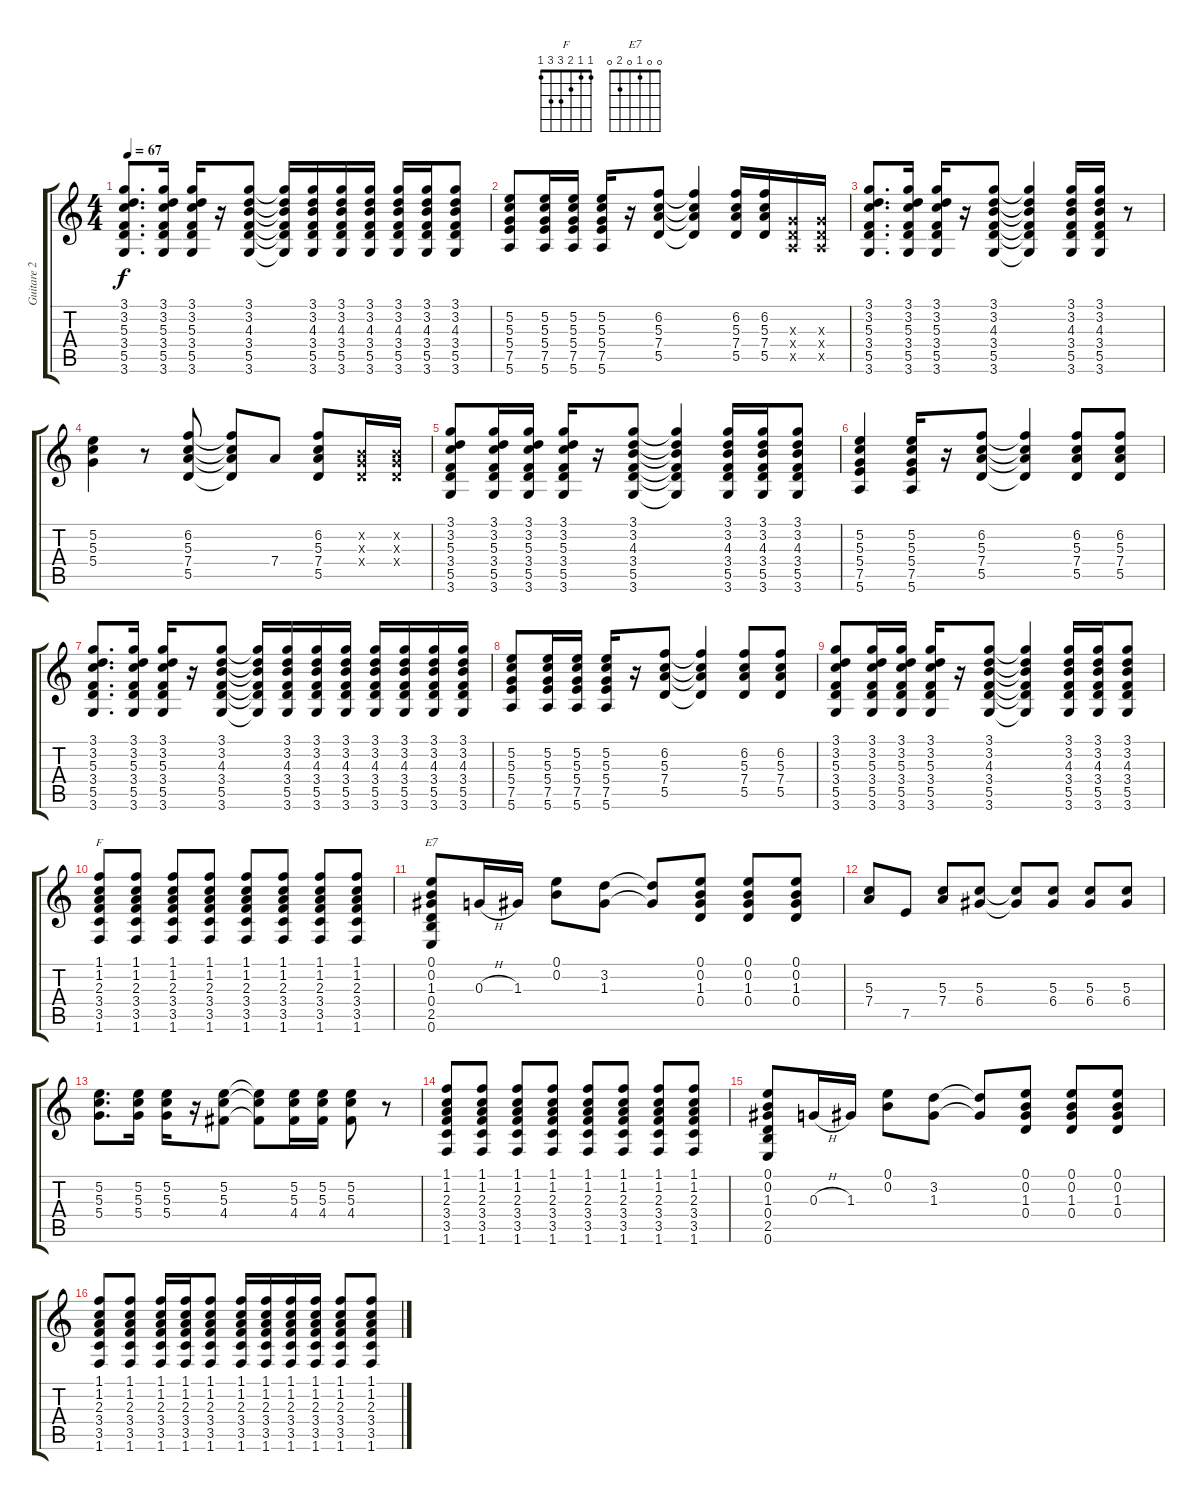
\track ("Guitare 2" "Guitare 2") {instrument acousticguitarsteel}
\staff {score tabs}
\tuning (E4 B3 G3 D3 A2 E2) {hide}
\chord ("F" 1 1 2 3 3 1)
\chord ("E7" 0 0 1 0 2 0)
\ts (4 4)
\tempo 67
\clef g2
\ks c
(3.1 3.2 5.3 3.4 5.5 3.6).8{d dy f} (3.1 3.2 5.3 3.4 5.5 3.6).16 (3.1 3.2 5.3 3.4 5.5 3.6).16 r.16 (3.1 3.2 4.3 3.4 5.5 3.6).8 (3.1{t} 3.2{t} 4.3{t} 3.4{t} 5.5{t} 3.6{t}).16 (3.1 3.2 4.3 3.4 5.5 3.6).16 (3.1 3.2 4.3 3.4 5.5 3.6).16 (3.1 3.2 4.3 3.4 5.5 3.6).16 (3.1 3.2 4.3 3.4 5.5 3.6).16 (3.1 3.2 4.3 3.4 5.5 3.6).16 (3.1 3.2 4.3 3.4 5.5 3.6).8 |
(5.2 5.3 5.4 7.5 5.6).8 (5.2 5.3 5.4 7.5 5.6).16 (5.2 5.3 5.4 7.5 5.6).16 (5.2 5.3 5.4 7.5 5.6).16 r.16 (6.2 5.3 7.4 5.5).8 (6.2{t} 5.3{t} 7.4{t} 5.5{t}).4 (6.2 5.3 7.4 5.5).16 (6.2 5.3 7.4 5.5).16 (0.3{x} 0.4{x} 0.5{x}).16 (0.3{x} 0.4{x} 0.5{x}).16 |
(3.1 3.2 5.3 3.4 5.5 3.6).8{d} (3.1 3.2 5.3 3.4 5.5 3.6).16 (3.1 3.2 5.3 3.4 5.5 3.6).16 r.16 (3.1 3.2 4.3 3.4 5.5 3.6).8 (3.1{t} 3.2{t} 4.3{t} 3.4{t} 5.5{t} 3.6{t}).4 (3.1 3.2 4.3 3.4 5.5 3.6).16 (3.1 3.2 4.3 3.4 5.5 3.6).16 r.8 |
(5.2 5.3 5.4).4 r.8 (6.2 5.3 7.4 5.5).8 (6.2{t} 5.3{t} 7.4{t} 5.5{t}).8 7.4.8 (6.2 5.3 7.4 5.5).8 (0.2{x} 0.3{x} 0.4{x}).16 (0.2{x} 0.3{x} 0.4{x}).16 |
(3.1 3.2 5.3 3.4 5.5 3.6).8 (3.1 3.2 5.3 3.4 5.5 3.6).16 (3.1 3.2 5.3 3.4 5.5 3.6).16 (3.1 3.2 5.3 3.4 5.5 3.6).16 r.16 (3.1 3.2 4.3 3.4 5.5 3.6).8 (3.1{t} 3.2{t} 4.3{t} 3.4{t} 5.5{t} 3.6{t}).4 (3.1 3.2 4.3 3.4 5.5 3.6).16 (3.1 3.2 4.3 3.4 5.5 3.6).16 (3.1 3.2 4.3 3.4 5.5 3.6).8 |
(5.2 5.3 5.4 7.5 5.6).4 (5.2 5.3 5.4 7.5 5.6).16 r.16 (6.2 5.3 7.4 5.5).8 (6.2{t} 5.3{t} 7.4{t} 5.5{t}).4 (6.2 5.3 7.4 5.5).8 (6.2 5.3 7.4 5.5).8 |
(3.1 3.2 5.3 3.4 5.5 3.6).8{d} (3.1 3.2 5.3 3.4 5.5 3.6).16 (3.1 3.2 5.3 3.4 5.5 3.6).16 r.16 (3.1 3.2 4.3 3.4 5.5 3.6).8 (3.1{t} 3.2{t} 4.3{t} 3.4{t} 5.5{t} 3.6{t}).16 (3.1 3.2 4.3 3.4 5.5 3.6).16 (3.1 3.2 4.3 3.4 5.5 3.6).16 (3.1 3.2 4.3 3.4 5.5 3.6).16 (3.1 3.2 4.3 3.4 5.5 3.6).16 (3.1 3.2 4.3 3.4 5.5 3.6).16 (3.1 3.2 4.3 3.4 5.5 3.6).16 (3.1 3.2 4.3 3.4 5.5 3.6).16 |
(5.2 5.3 5.4 7.5 5.6).8 (5.2 5.3 5.4 7.5 5.6).16 (5.2 5.3 5.4 7.5 5.6).16 (5.2 5.3 5.4 7.5 5.6).16 r.16 (6.2 5.3 7.4 5.5).8 (6.2{t} 5.3{t} 7.4{t} 5.5{t}).4 (6.2 5.3 7.4 5.5).8 (6.2 5.3 7.4 5.5).8 |
(3.1 3.2 5.3 3.4 5.5 3.6).8 (3.1 3.2 5.3 3.4 5.5 3.6).16 (3.1 3.2 5.3 3.4 5.5 3.6).16 (3.1 3.2 5.3 3.4 5.5 3.6).16 r.16 (3.1 3.2 4.3 3.4 5.5 3.6).8 (3.1{t} 3.2{t} 4.3{t} 3.4{t} 5.5{t} 3.6{t}).4 (3.1 3.2 4.3 3.4 5.5 3.6).16 (3.1 3.2 4.3 3.4 5.5 3.6).16 (3.1 3.2 4.3 3.4 5.5 3.6).8 |
(1.1 1.2 2.3 3.4 3.5 1.6).8{ch "F"} (1.1 1.2 2.3 3.4 3.5 1.6).8 (1.1 1.2 2.3 3.4 3.5 1.6).8 (1.1 1.2 2.3 3.4 3.5 1.6).8 (1.1 1.2 2.3 3.4 3.5 1.6).8 (1.1 1.2 2.3 3.4 3.5 1.6).8 (1.1 1.2 2.3 3.4 3.5 1.6).8 (1.1 1.2 2.3 3.4 3.5 1.6).8 |
(0.1 0.2 1.3 0.4 2.5 0.6).8{ch "E7"} 0.3{h}.16 1.3.16 (0.1 0.2).8 (3.2 1.3).8 (3.2{t} 1.3{t}).8 (0.1 0.2 1.3 0.4).8 (0.1 0.2 1.3 0.4).8 (0.1 0.2 1.3 0.4).8 |
(5.3 7.4).8 7.5.8 (5.3 7.4).8 (5.3 6.4).8 (5.3{t} 6.4{t}).8 (5.3 6.4).8 (5.3 6.4).8 (5.3 6.4).8 |
(5.2 5.3 5.4).8{d} (5.2 5.3 5.4).16 (5.2 5.3 5.4).16 r.16 (5.2 5.3 4.4).8 (5.2{t} 5.3{t} 4.4{t}).8 (5.2 5.3 4.4).16 (5.2 5.3 4.4).16 (5.2 5.3 4.4).8 r.8 |
(1.1 1.2 2.3 3.4 3.5 1.6).8 (1.1 1.2 2.3 3.4 3.5 1.6).8 (1.1 1.2 2.3 3.4 3.5 1.6).8 (1.1 1.2 2.3 3.4 3.5 1.6).8 (1.1 1.2 2.3 3.4 3.5 1.6).8 (1.1 1.2 2.3 3.4 3.5 1.6).8 (1.1 1.2 2.3 3.4 3.5 1.6).8 (1.1 1.2 2.3 3.4 3.5 1.6).8 |
(0.1 0.2 1.3 0.4 2.5 0.6).8 0.3{h}.16 1.3.16 (0.1 0.2).8 (3.2 1.3).8 (3.2{t} 1.3{t}).8 (0.1 0.2 1.3 0.4).8 (0.1 0.2 1.3 0.4).8 (0.1 0.2 1.3 0.4).8 |
(1.1 1.2 2.3 3.4 3.5 1.6).8 (1.1 1.2 2.3 3.4 3.5 1.6).8 (1.1 1.2 2.3 3.4 3.5 1.6).16 (1.1 1.2 2.3 3.4 3.5 1.6).16 (1.1 1.2 2.3 3.4 3.5 1.6).8 (1.1 1.2 2.3 3.4 3.5 1.6).16 (1.1 1.2 2.3 3.4 3.5 1.6).16 (1.1 1.2 2.3 3.4 3.5 1.6).16 (1.1 1.2 2.3 3.4 3.5 1.6).16 (1.1 1.2 2.3 3.4 3.5 1.6).8 (1.1 1.2 2.3 3.4 3.5 1.6).8
